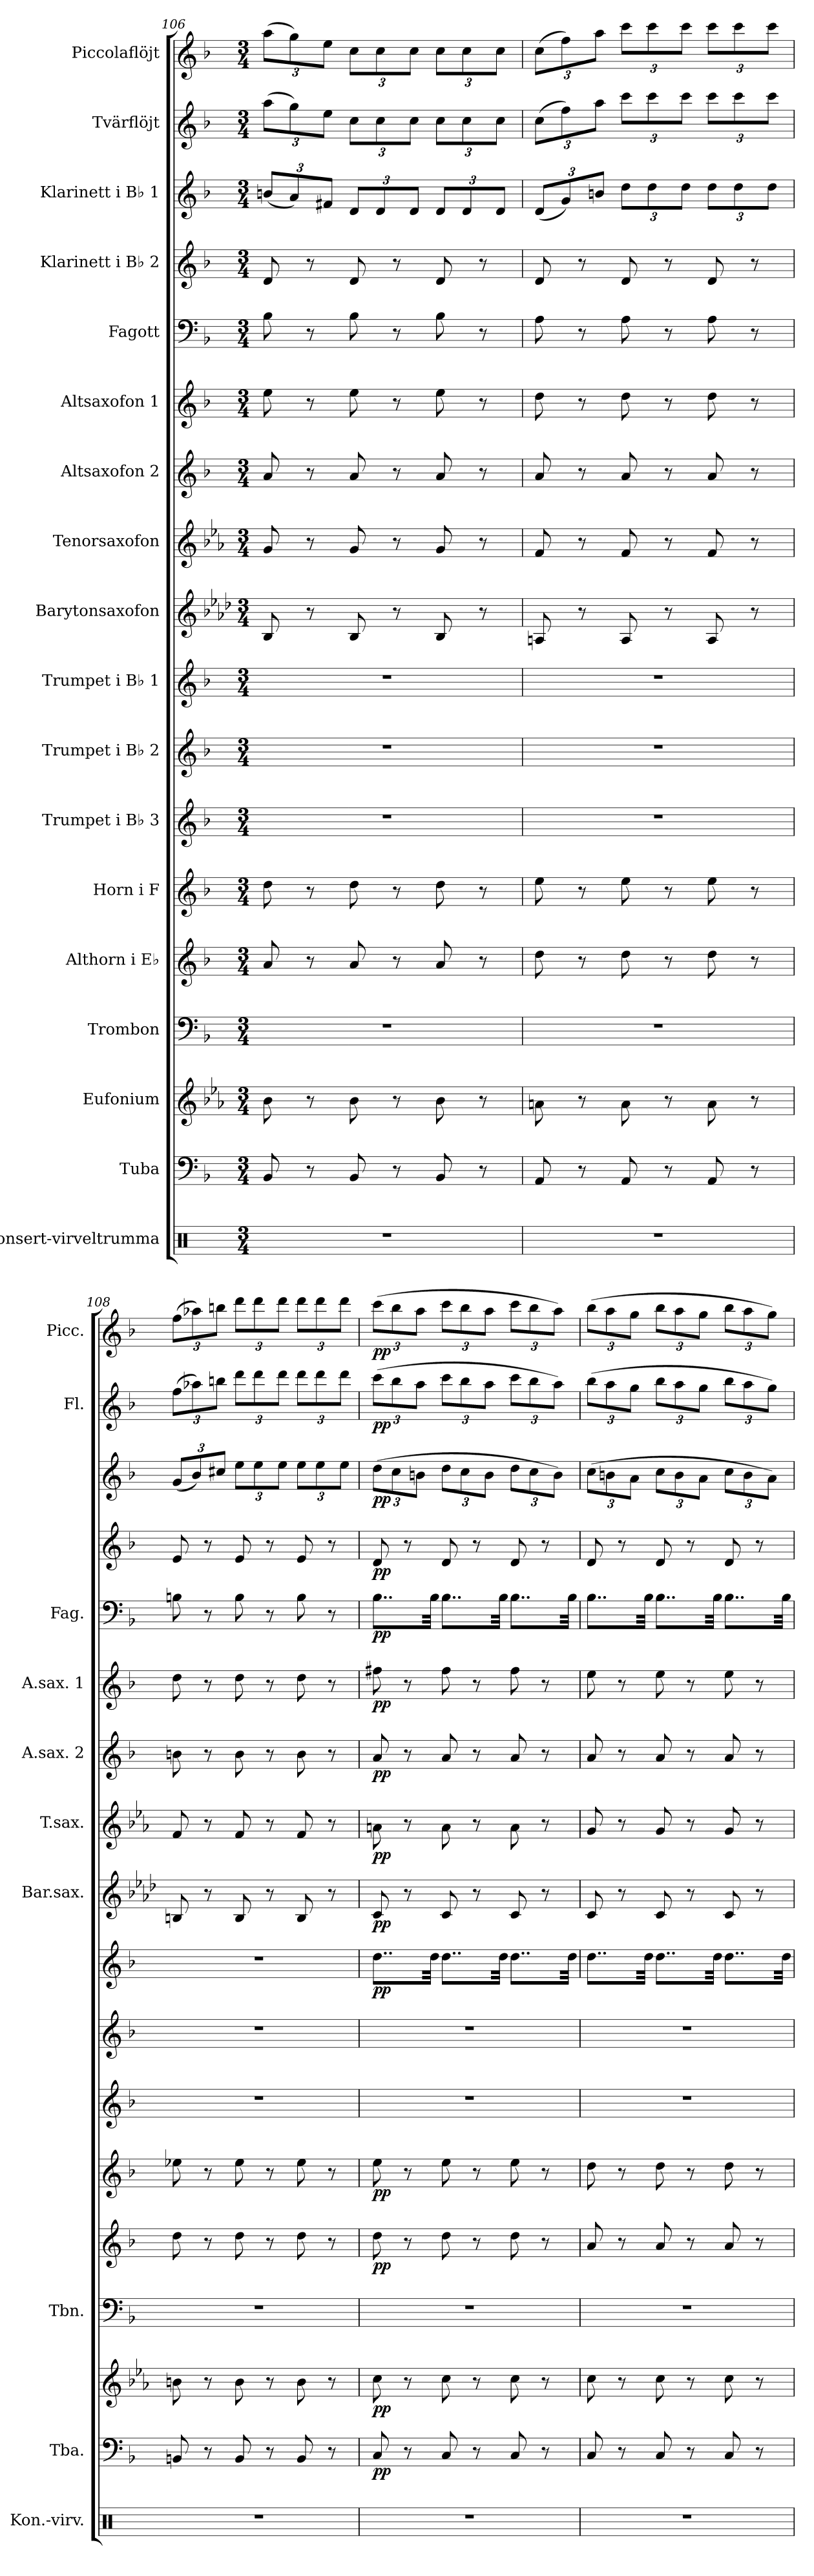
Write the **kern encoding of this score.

**kern	**kern	**dynam	**kern	**dynam	**kern	**kern	**dynam	**kern	**dynam	**kern	**kern	**kern	**dynam	**kern	**dynam	**kern	**dynam	**kern	**dynam	**kern	**dynam	**kern	**dynam	**kern	**dynam	**kern	**dynam	**kern	**dynam	**kern	**dynam
*part18	*part17	*part17	*part16	*part16	*part15	*part14	*part14	*part13	*part13	*part12	*part11	*part10	*part10	*part9	*part9	*part8	*part8	*part7	*part7	*part6	*part6	*part5	*part5	*part4	*part4	*part3	*part3	*part2	*part2	*part1	*part1
*staff18	*staff17	*staff17	*staff16	*staff16	*staff15	*staff14	*staff14	*staff13	*staff13	*staff12	*staff11	*staff10	*staff10	*staff9	*staff9	*staff8	*staff8	*staff7	*staff7	*staff6	*staff6	*staff5	*staff5	*staff4	*staff4	*staff3	*staff3	*staff2	*staff2	*staff1	*staff1
*I"Konsert-virveltrumma	*I"Tuba	*	*I"Eufonium	*	*I"Trombon	*I"Althorn i E♭	*	*I"Horn i F	*	*I"Trumpet i B♭ 3	*I"Trumpet i B♭ 2	*I"Trumpet i B♭ 1	*	*I"Barytonsaxofon	*	*I"Tenorsaxofon	*	*I"Altsaxofon 2	*	*I"Altsaxofon 1	*	*I"Fagott	*	*I"Klarinett i B♭ 2	*	*I"Klarinett i B♭ 1	*	*I"Tvärflöjt	*	*I"Piccolaflöjt	*
*I'Kon.-virv.	*I'Tba.	*	*	*	*I'Tbn.	*	*	*	*	*	*	*	*	*I'Bar.sax.	*	*I'T.sax.	*	*I'A.sax. 2	*	*I'A.sax. 1	*	*I'Fag.	*	*	*	*	*	*I'Fl.	*	*I'Picc.	*
*clefX	*clefF4	*	*clefG2	*	*clefF4	*clefG2	*	*clefG2	*	*clefG2	*clefG2	*clefG2	*	*clefG2	*	*clefG2	*	*clefG2	*	*clefG2	*	*clefF4	*	*clefG2	*	*clefG2	*	*clefG2	*	*clefG2	*
*	*	*	*ITrd8c14	*	*	*ITrd5c9	*	*ITrd4c7	*	*ITrd1c2	*ITrd1c2	*ITrd1c2	*	*ITrd12c21	*	*ITrd8c14	*	*ITrd5c9	*	*ITrd5c9	*	*	*	*ITrd1c2	*	*ITrd1c2	*	*	*	*ITrd-7c-12	*
*k[]	*k[b-]	*	*k[b-e-a-]	*	*k[b-]	*k[b-e-a-d-]	*	*k[b-e-]	*	*k[b-e-a-]	*k[b-e-a-]	*k[b-e-a-]	*	*k[b-e-a-d-]	*	*k[b-e-a-]	*	*k[b-e-a-d-]	*	*k[b-e-a-d-]	*	*k[b-]	*	*k[b-e-a-]	*	*k[b-e-a-]	*	*k[b-]	*	*k[b-]	*
*M3/4	*M3/4	*	*M3/4	*	*M3/4	*M3/4	*	*M3/4	*	*M3/4	*M3/4	*M3/4	*	*M3/4	*	*M3/4	*	*M3/4	*	*M3/4	*	*M3/4	*	*M3/4	*	*M3/4	*	*M3/4	*	*M3/4	*
*	*	*	*	*	*	*	*	*	*	*	*	*	*	*	*	*	*	*	*	*	*	*	*	*	*	*Xbrackettup	*	*Xbrackettup	*	*Xbrackettup	*
=106	=106	=106	=106	=106	=106	=106	=106	=106	=106	=106	=106	=106	=106	=106	=106	=106	=106	=106	=106	=106	=106	=106	=106	=106	=106	=106	=106	=106	=106	=106	=106
2.r	8BB-/	.	8B-\	.	2.r	8c/	.	8g\	.	2.r	2.r	2.r	.	8BB-/	.	8G/	.	8c/	.	8g\	.	8B-\	.	8c/	.	(<12an/L	.	(>12aa\L	.	(>12aaa\L	.
.	.	.	.	.	.	.	.	.	.	.	.	.	.	.	.	.	.	.	.	.	.	.	.	.	.	12g/)	.	12gg\)	.	12ggg\)	.
.	8r	.	8r	.	.	8r	.	8r	.	.	.	.	.	8r	.	8r	.	8r	.	8r	.	8r	.	8r	.	.	.	.	.	.	.
.	.	.	.	.	.	.	.	.	.	.	.	.	.	.	.	.	.	.	.	.	.	.	.	.	.	12en/J	.	12ee\J	.	12eee\J	.
.	8BB-/	.	8B-\	.	.	8c/	.	8g\	.	.	.	.	.	8BB-/	.	8G/	.	8c/	.	8g\	.	8B-\	.	8c/	.	12c/L	.	12cc\L	.	12ccc\L	.
.	.	.	.	.	.	.	.	.	.	.	.	.	.	.	.	.	.	.	.	.	.	.	.	.	.	12c/	.	12cc\	.	12ccc\	.
.	8r	.	8r	.	.	8r	.	8r	.	.	.	.	.	8r	.	8r	.	8r	.	8r	.	8r	.	8r	.	.	.	.	.	.	.
.	.	.	.	.	.	.	.	.	.	.	.	.	.	.	.	.	.	.	.	.	.	.	.	.	.	12c/J	.	12cc\J	.	12ccc\J	.
.	8BB-/	.	8B-\	.	.	8c/	.	8g\	.	.	.	.	.	8BB-/	.	8G/	.	8c/	.	8g\	.	8B-\	.	8c/	.	12c/L	.	12cc\L	.	12ccc\L	.
.	.	.	.	.	.	.	.	.	.	.	.	.	.	.	.	.	.	.	.	.	.	.	.	.	.	12c/	.	12cc\	.	12ccc\	.
.	8r	.	8r	.	.	8r	.	8r	.	.	.	.	.	8r	.	8r	.	8r	.	8r	.	8r	.	8r	.	.	.	.	.	.	.
.	.	.	.	.	.	.	.	.	.	.	.	.	.	.	.	.	.	.	.	.	.	.	.	.	.	12c/J	.	12cc\J	.	12ccc\J	.
=107	=107	=107	=107	=107	=107	=107	=107	=107	=107	=107	=107	=107	=107	=107	=107	=107	=107	=107	=107	=107	=107	=107	=107	=107	=107	=107	=107	=107	=107	=107	=107
2.r	8AA/	.	8An\	.	2.r	8f\	.	8a\	.	2.r	2.r	2.r	.	8AAn/	.	8F/	.	8c/	.	8f\	.	8A\	.	8c/	.	(<12c/L	.	(>12cc\L	.	(>12ccc\L	.
.	.	.	.	.	.	.	.	.	.	.	.	.	.	.	.	.	.	.	.	.	.	.	.	.	.	12f/)	.	12ff\)	.	12fff\)	.
.	8r	.	8r	.	.	8r	.	8r	.	.	.	.	.	8r	.	8r	.	8r	.	8r	.	8r	.	8r	.	.	.	.	.	.	.
.	.	.	.	.	.	.	.	.	.	.	.	.	.	.	.	.	.	.	.	.	.	.	.	.	.	12an/J	.	12aa\J	.	12aaa\J	.
.	8AA/	.	8A\	.	.	8f\	.	8a\	.	.	.	.	.	8AA/	.	8F/	.	8c/	.	8f\	.	8A\	.	8c/	.	12cc\L	.	12ccc\L	.	12cccc\L	.
.	.	.	.	.	.	.	.	.	.	.	.	.	.	.	.	.	.	.	.	.	.	.	.	.	.	12cc\	.	12ccc\	.	12cccc\	.
.	8r	.	8r	.	.	8r	.	8r	.	.	.	.	.	8r	.	8r	.	8r	.	8r	.	8r	.	8r	.	.	.	.	.	.	.
.	.	.	.	.	.	.	.	.	.	.	.	.	.	.	.	.	.	.	.	.	.	.	.	.	.	12cc\J	.	12ccc\J	.	12cccc\J	.
.	8AA/	.	8A\	.	.	8f\	.	8a\	.	.	.	.	.	8AA/	.	8F/	.	8c/	.	8f\	.	8A\	.	8c/	.	12cc\L	.	12ccc\L	.	12cccc\L	.
.	.	.	.	.	.	.	.	.	.	.	.	.	.	.	.	.	.	.	.	.	.	.	.	.	.	12cc\	.	12ccc\	.	12cccc\	.
.	8r	.	8r	.	.	8r	.	8r	.	.	.	.	.	8r	.	8r	.	8r	.	8r	.	8r	.	8r	.	.	.	.	.	.	.
.	.	.	.	.	.	.	.	.	.	.	.	.	.	.	.	.	.	.	.	.	.	.	.	.	.	12cc\J	.	12ccc\J	.	12cccc\J	.
!!LO:PB:g=z
=108	=108	=108	=108	=108	=108	=108	=108	=108	=108	=108	=108	=108	=108	=108	=108	=108	=108	=108	=108	=108	=108	=108	=108	=108	=108	=108	=108	=108	=108	=108	=108
2.r	8BBn/	.	8Bn\	.	2.r	8f\	.	8a-X\	.	2.r	2.r	2.r	.	8BBn/	.	8F/	.	8dn\	.	8f\	.	8Bn\	.	8d/	.	(<12f/L	.	(>12ff\L	.	(>12fff\L	.
.	.	.	.	.	.	.	.	.	.	.	.	.	.	.	.	.	.	.	.	.	.	.	.	.	.	12a-/)	.	12aa-X\)	.	12aaa-X\)	.
.	8r	.	8r	.	.	8r	.	8r	.	.	.	.	.	8r	.	8r	.	8r	.	8r	.	8r	.	8r	.	.	.	.	.	.	.
.	.	.	.	.	.	.	.	.	.	.	.	.	.	.	.	.	.	.	.	.	.	.	.	.	.	12bn/J	.	12bbn\J	.	12bbbn\J	.
.	8BB/	.	8B\	.	.	8f\	.	8a-\	.	.	.	.	.	8BB/	.	8F/	.	8d\	.	8f\	.	8B\	.	8d/	.	12dd\L	.	12ddd\L	.	12dddd\L	.
.	.	.	.	.	.	.	.	.	.	.	.	.	.	.	.	.	.	.	.	.	.	.	.	.	.	12dd\	.	12ddd\	.	12dddd\	.
.	8r	.	8r	.	.	8r	.	8r	.	.	.	.	.	8r	.	8r	.	8r	.	8r	.	8r	.	8r	.	.	.	.	.	.	.
.	.	.	.	.	.	.	.	.	.	.	.	.	.	.	.	.	.	.	.	.	.	.	.	.	.	12dd\J	.	12ddd\J	.	12dddd\J	.
.	8BB/	.	8B\	.	.	8f\	.	8a-\	.	.	.	.	.	8BB/	.	8F/	.	8d\	.	8f\	.	8B\	.	8d/	.	12dd\L	.	12ddd\L	.	12dddd\L	.
.	.	.	.	.	.	.	.	.	.	.	.	.	.	.	.	.	.	.	.	.	.	.	.	.	.	12dd\	.	12ddd\	.	12dddd\	.
.	8r	.	8r	.	.	8r	.	8r	.	.	.	.	.	8r	.	8r	.	8r	.	8r	.	8r	.	8r	.	.	.	.	.	.	.
.	.	.	.	.	.	.	.	.	.	.	.	.	.	.	.	.	.	.	.	.	.	.	.	.	.	12dd\J	.	12ddd\J	.	12dddd\J	.
=109	=109	=109	=109	=109	=109	=109	=109	=109	=109	=109	=109	=109	=109	=109	=109	=109	=109	=109	=109	=109	=109	=109	=109	=109	=109	=109	=109	=109	=109	=109	=109
!	!	!LO:DY:b	!	!LO:DY:b	!	!	!LO:DY:b	!	!LO:DY:b	!	!	!	!LO:DY:b	!	!LO:DY:b	!	!LO:DY:b	!	!LO:DY:b	!	!LO:DY:b	!	!LO:DY:b	!	!LO:DY:b	!	!LO:DY:b	!	!LO:DY:b	!	!LO:DY:b
2.r	8C/	pp	8c\	pp	2.r	8f\	pp	8a\	pp	2.r	2.r	8..cc\L	pp	8C/	pp	8An\	pp	8c/	pp	8an\	pp	8..B-\L	pp	8c/	pp	(>12cc\L	pp	(>12ccc\L	pp	(>12cccc\L	pp
.	.	.	.	.	.	.	.	.	.	.	.	.	.	.	.	.	.	.	.	.	.	.	.	.	.	12b-\	.	12bb-\	.	12bbb-\	.
.	8r	.	8r	.	.	8r	.	8r	.	.	.	.	.	8r	.	8r	.	8r	.	8r	.	.	.	8r	.	.	.	.	.	.	.
.	.	.	.	.	.	.	.	.	.	.	.	.	.	.	.	.	.	.	.	.	.	.	.	.	.	12an\J	.	12aa\J	.	12aaa\J	.
.	.	.	.	.	.	.	.	.	.	.	.	32cc\Jkk	.	.	.	.	.	.	.	.	.	32B-\Jkk	.	.	.	.	.	.	.	.	.
.	8C/	.	8c\	.	.	8f\	.	8a\	.	.	.	8..cc\L	.	8C/	.	8A\	.	8c/	.	8a\	.	8..B-\L	.	8c/	.	12cc\L	.	12ccc\L	.	12cccc\L	.
.	.	.	.	.	.	.	.	.	.	.	.	.	.	.	.	.	.	.	.	.	.	.	.	.	.	12b-\	.	12bb-\	.	12bbb-\	.
.	8r	.	8r	.	.	8r	.	8r	.	.	.	.	.	8r	.	8r	.	8r	.	8r	.	.	.	8r	.	.	.	.	.	.	.
.	.	.	.	.	.	.	.	.	.	.	.	.	.	.	.	.	.	.	.	.	.	.	.	.	.	12a\J	.	12aa\J	.	12aaa\J	.
.	.	.	.	.	.	.	.	.	.	.	.	32cc\Jkk	.	.	.	.	.	.	.	.	.	32B-\Jkk	.	.	.	.	.	.	.	.	.
.	8C/	.	8c\	.	.	8f\	.	8a\	.	.	.	8..cc\L	.	8C/	.	8A\	.	8c/	.	8a\	.	8..B-\L	.	8c/	.	12cc\L	.	12ccc\L	.	12cccc\L	.
.	.	.	.	.	.	.	.	.	.	.	.	.	.	.	.	.	.	.	.	.	.	.	.	.	.	12b-\	.	12bb-\	.	12bbb-\	.
.	8r	.	8r	.	.	8r	.	8r	.	.	.	.	.	8r	.	8r	.	8r	.	8r	.	.	.	8r	.	.	.	.	.	.	.
.	.	.	.	.	.	.	.	.	.	.	.	.	.	.	.	.	.	.	.	.	.	.	.	.	.	12a\J)	.	12aa\J)	.	12aaa\J)	.
.	.	.	.	.	.	.	.	.	.	.	.	32cc\Jkk	.	.	.	.	.	.	.	.	.	32B-\Jkk	.	.	.	.	.	.	.	.	.
=110	=110	=110	=110	=110	=110	=110	=110	=110	=110	=110	=110	=110	=110	=110	=110	=110	=110	=110	=110	=110	=110	=110	=110	=110	=110	=110	=110	=110	=110	=110	=110
2.r	8C/	.	8c\	.	2.r	8c/	.	8g\	.	2.r	2.r	8..cc\L	.	8C/	.	8G/	.	8c/	.	8g\	.	8..B-\L	.	8c/	.	(>12b-\L	.	(>12bb-\L	.	(>12bbb-\L	.
.	.	.	.	.	.	.	.	.	.	.	.	.	.	.	.	.	.	.	.	.	.	.	.	.	.	12an\	.	12aa\	.	12aaa\	.
.	8r	.	8r	.	.	8r	.	8r	.	.	.	.	.	8r	.	8r	.	8r	.	8r	.	.	.	8r	.	.	.	.	.	.	.
.	.	.	.	.	.	.	.	.	.	.	.	.	.	.	.	.	.	.	.	.	.	.	.	.	.	12g\J	.	12gg\J	.	12ggg\J	.
.	.	.	.	.	.	.	.	.	.	.	.	32cc\Jkk	.	.	.	.	.	.	.	.	.	32B-\Jkk	.	.	.	.	.	.	.	.	.
.	8C/	.	8c\	.	.	8c/	.	8g\	.	.	.	8..cc\L	.	8C/	.	8G/	.	8c/	.	8g\	.	8..B-\L	.	8c/	.	12b-\L	.	12bb-\L	.	12bbb-\L	.
.	.	.	.	.	.	.	.	.	.	.	.	.	.	.	.	.	.	.	.	.	.	.	.	.	.	12a\	.	12aa\	.	12aaa\	.
.	8r	.	8r	.	.	8r	.	8r	.	.	.	.	.	8r	.	8r	.	8r	.	8r	.	.	.	8r	.	.	.	.	.	.	.
.	.	.	.	.	.	.	.	.	.	.	.	.	.	.	.	.	.	.	.	.	.	.	.	.	.	12g\J	.	12gg\J	.	12ggg\J	.
.	.	.	.	.	.	.	.	.	.	.	.	32cc\Jkk	.	.	.	.	.	.	.	.	.	32B-\Jkk	.	.	.	.	.	.	.	.	.
.	8C/	.	8c\	.	.	8c/	.	8g\	.	.	.	8..cc\L	.	8C/	.	8G/	.	8c/	.	8g\	.	8..B-\L	.	8c/	.	12b-\L	.	12bb-\L	.	12bbb-\L	.
.	.	.	.	.	.	.	.	.	.	.	.	.	.	.	.	.	.	.	.	.	.	.	.	.	.	12a\	.	12aa\	.	12aaa\	.
.	8r	.	8r	.	.	8r	.	8r	.	.	.	.	.	8r	.	8r	.	8r	.	8r	.	.	.	8r	.	.	.	.	.	.	.
.	.	.	.	.	.	.	.	.	.	.	.	.	.	.	.	.	.	.	.	.	.	.	.	.	.	12g\J)	.	12gg\J)	.	12ggg\J)	.
.	.	.	.	.	.	.	.	.	.	.	.	32cc\Jkk	.	.	.	.	.	.	.	.	.	32B-\Jkk	.	.	.	.	.	.	.	.	.
=	=	=	=	=	=	=	=	=	=	=	=	=	=	=	=	=	=	=	=	=	=	=	=	=	=	=	=	=	=	=	=
*-	*-	*-	*-	*-	*-	*-	*-	*-	*-	*-	*-	*-	*-	*-	*-	*-	*-	*-	*-	*-	*-	*-	*-	*-	*-	*-	*-	*-	*-	*-	*-
